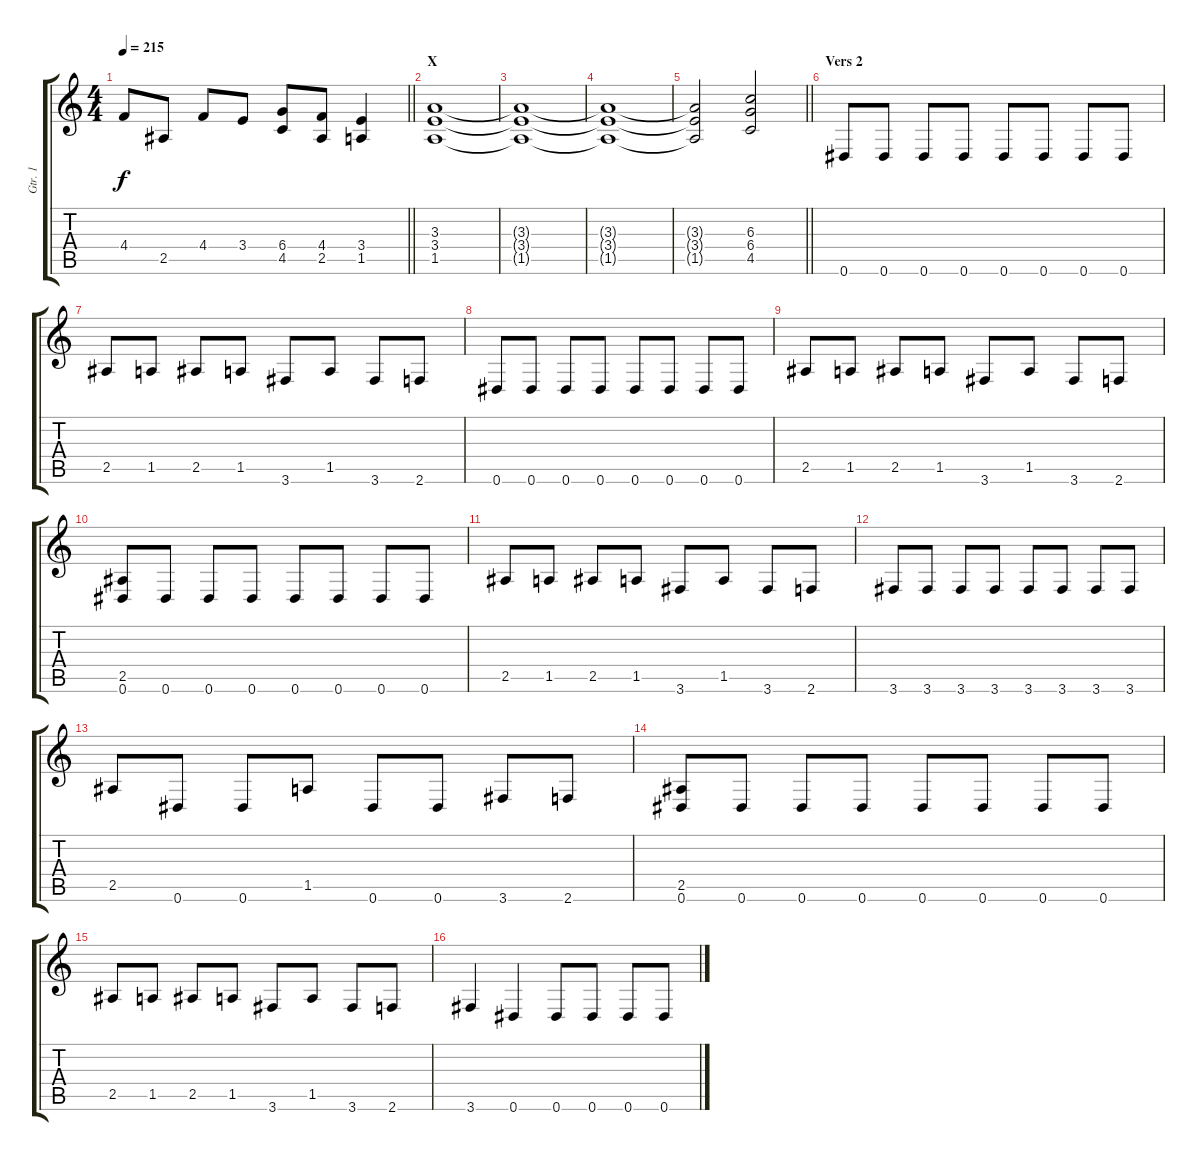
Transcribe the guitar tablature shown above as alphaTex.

\track ("Gtr. 1" "Gtr. 1") {instrument distortionguitar}
\staff {score tabs}
\tuning (Eb4 Bb3 Gb3 Db3 Ab2 Eb2) {hide}
\ts (4 4)
\tempo 215
\clef g2
\barLineRight lightlight
\ks c
4.4.8{dy f} 2.5.8 4.4.8 3.4.8 (6.4 4.5).8 (4.4 2.5).8 (3.4 1.5).4 |
\section ("" "X")
(3.3 3.4 1.5).1 |
(3.3{t} 3.4{t} 1.5{t}).1 |
(3.3{t} 3.4{t} 1.5{t}).1 |
\barLineRight lightlight
(3.3{t} 3.4{t} 1.5{t}).2 (6.3 6.4 4.5).2 |
\section ("" "Vers 2")
0.6.8 0.6.8 0.6.8 0.6.8 0.6.8 0.6.8 0.6.8 0.6.8 |
2.5.8 1.5.8 2.5.8 1.5.8 3.6.8 1.5.8 3.6.8 2.6.8 |
0.6.8 0.6.8 0.6.8 0.6.8 0.6.8 0.6.8 0.6.8 0.6.8 |
2.5.8 1.5.8 2.5.8 1.5.8 3.6.8 1.5.8 3.6.8 2.6.8 |
(2.5 0.6).8 0.6.8 0.6.8 0.6.8 0.6.8 0.6.8 0.6.8 0.6.8 |
2.5.8 1.5.8 2.5.8 1.5.8 3.6.8 1.5.8 3.6.8 2.6.8 |
3.6.8 3.6.8 3.6.8 3.6.8 3.6.8 3.6.8 3.6.8 3.6.8 |
2.5.8 0.6.8 0.6.8 1.5.8 0.6.8 0.6.8 3.6.8 2.6.8 |
(2.5 0.6).8 0.6.8 0.6.8 0.6.8 0.6.8 0.6.8 0.6.8 0.6.8 |
2.5.8 1.5.8 2.5.8 1.5.8 3.6.8 1.5.8 3.6.8 2.6.8 |
3.6.4 0.6.4 0.6.8 0.6.8 0.6.8 0.6.8
